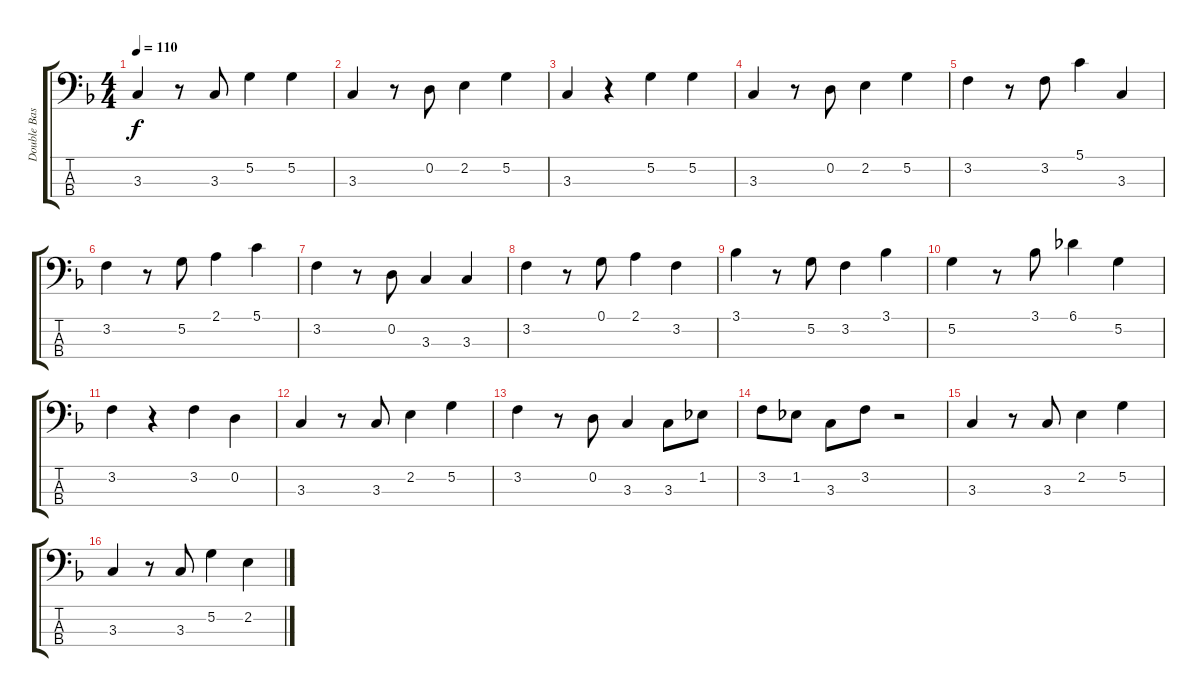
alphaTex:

\track ("Double Bass" "Double Bas") {instrument acousticbass}
\staff {score tabs}
\tuning (G2 D2 A1 E1) {hide}
\ts (4 4)
\tempo 110
\clef f4
\ks f
3.3.4{dy f} r.8 3.3.8 5.2.4 5.2.4 |
3.3.4 r.8 0.2.8 2.2.4 5.2.4 |
3.3.4 r.4 5.2.4 5.2.4 |
3.3.4 r.8 0.2.8 2.2.4 5.2.4 |
3.2.4 r.8 3.2.8 5.1.4 3.3.4 |
3.2.4 r.8 5.2.8 2.1.4 5.1.4 |
3.2.4 r.8 0.2.8 3.3.4 3.3.4 |
3.2.4 r.8 0.1.8 2.1.4 3.2.4 |
3.1.4 r.8 5.2.8 3.2.4 3.1.4 |
5.2.4 r.8 3.1.8 6.1.4 5.2.4 |
3.2.4 r.4 3.2.4 0.2.4 |
3.3.4 r.8 3.3.8 2.2.4 5.2.4 |
3.2.4 r.8 0.2.8 3.3.4 3.3.8 1.2.8 |
3.2.8 1.2.8 3.3.8 3.2.8 r.2 |
3.3.4 r.8 3.3.8 2.2.4 5.2.4 |
3.3.4 r.8 3.3.8 5.2.4 2.2.4
